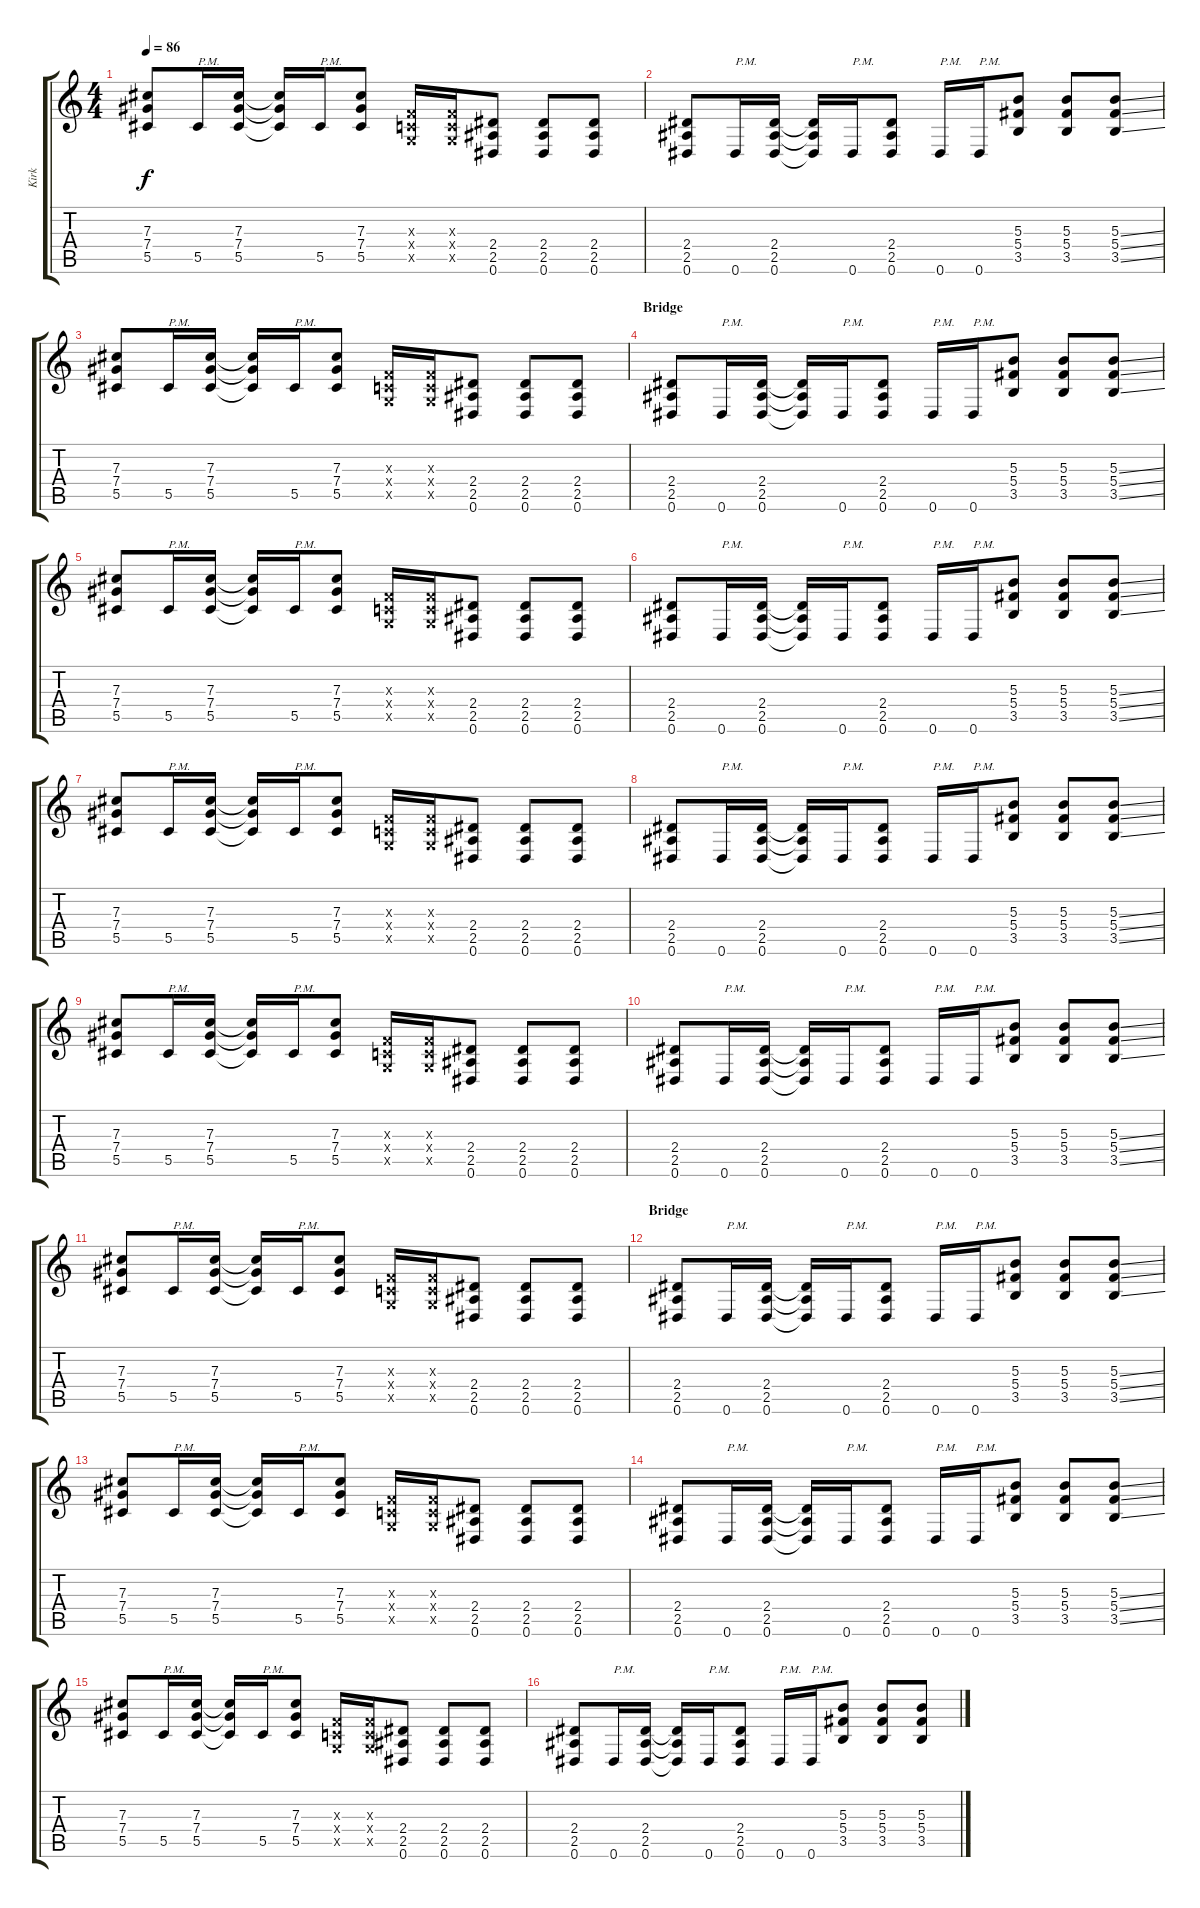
\track ("Kirk" "Kirk") {instrument overdrivenguitar}
\staff {score tabs}
\tuning (Eb4 Bb3 Gb3 Db3 Ab2 Eb2) {hide}
\ts (4 4)
\tempo 86
\clef g2
\ks c
(7.3 7.4 5.5).8{dy f} 5.5.16{txt "P.M."} (7.3 7.4 5.5).16 (7.3{t} 7.4{t} 5.5{t}).16 5.5.16{txt "P.M."} (7.3 7.4 5.5).8 (-1.3{x} -1.4{x} -1.5{x}).16 (-1.3{x} -1.4{x} -1.5{x}).16 (2.4 2.5 0.6).8 (2.4 2.5 0.6).8 (2.4 2.5 0.6).8 |
(2.4 2.5 0.6).8 0.6.16{txt "P.M."} (2.4 2.5 0.6).16 (2.4{t} 2.5{t} 0.6{t}).16 0.6.16{txt "P.M."} (2.4 2.5 0.6).8 0.6.16{txt "P.M."} 0.6.16{txt "P.M."} (5.3 5.4 3.5).8 (5.3 5.4 3.5).8 (5.3{ss} 5.4{ss} 3.5{ss}).8 |
(7.3 7.4 5.5).8 5.5.16{txt "P.M."} (7.3 7.4 5.5).16 (7.3{t} 7.4{t} 5.5{t}).16 5.5.16{txt "P.M."} (7.3 7.4 5.5).8 (-1.3{x} -1.4{x} -1.5{x}).16 (-1.3{x} -1.4{x} -1.5{x}).16 (2.4 2.5 0.6).8 (2.4 2.5 0.6).8 (2.4 2.5 0.6).8 |
\section ("" "Bridge")
(2.4 2.5 0.6).8 0.6.16{txt "P.M."} (2.4 2.5 0.6).16 (2.4{t} 2.5{t} 0.6{t}).16 0.6.16{txt "P.M."} (2.4 2.5 0.6).8 0.6.16{txt "P.M."} 0.6.16{txt "P.M."} (5.3 5.4 3.5).8 (5.3 5.4 3.5).8 (5.3{ss} 5.4{ss} 3.5{ss}).8 |
(7.3 7.4 5.5).8 5.5.16{txt "P.M."} (7.3 7.4 5.5).16 (7.3{t} 7.4{t} 5.5{t}).16 5.5.16{txt "P.M."} (7.3 7.4 5.5).8 (-1.3{x} -1.4{x} -1.5{x}).16 (-1.3{x} -1.4{x} -1.5{x}).16 (2.4 2.5 0.6).8 (2.4 2.5 0.6).8 (2.4 2.5 0.6).8 |
(2.4 2.5 0.6).8 0.6.16{txt "P.M."} (2.4 2.5 0.6).16 (2.4{t} 2.5{t} 0.6{t}).16 0.6.16{txt "P.M."} (2.4 2.5 0.6).8 0.6.16{txt "P.M."} 0.6.16{txt "P.M."} (5.3 5.4 3.5).8 (5.3 5.4 3.5).8 (5.3{ss} 5.4{ss} 3.5{ss}).8 |
(7.3 7.4 5.5).8 5.5.16{txt "P.M."} (7.3 7.4 5.5).16 (7.3{t} 7.4{t} 5.5{t}).16 5.5.16{txt "P.M."} (7.3 7.4 5.5).8 (-1.3{x} -1.4{x} -1.5{x}).16 (-1.3{x} -1.4{x} -1.5{x}).16 (2.4 2.5 0.6).8 (2.4 2.5 0.6).8 (2.4 2.5 0.6).8 |
(2.4 2.5 0.6).8 0.6.16{txt "P.M."} (2.4 2.5 0.6).16 (2.4{t} 2.5{t} 0.6{t}).16 0.6.16{txt "P.M."} (2.4 2.5 0.6).8 0.6.16{txt "P.M."} 0.6.16{txt "P.M."} (5.3 5.4 3.5).8 (5.3 5.4 3.5).8 (5.3{ss} 5.4{ss} 3.5{ss}).8 |
(7.3 7.4 5.5).8 5.5.16{txt "P.M."} (7.3 7.4 5.5).16 (7.3{t} 7.4{t} 5.5{t}).16 5.5.16{txt "P.M."} (7.3 7.4 5.5).8 (-1.3{x} -1.4{x} -1.5{x}).16 (-1.3{x} -1.4{x} -1.5{x}).16 (2.4 2.5 0.6).8 (2.4 2.5 0.6).8 (2.4 2.5 0.6).8 |
(2.4 2.5 0.6).8 0.6.16{txt "P.M."} (2.4 2.5 0.6).16 (2.4{t} 2.5{t} 0.6{t}).16 0.6.16{txt "P.M."} (2.4 2.5 0.6).8 0.6.16{txt "P.M."} 0.6.16{txt "P.M."} (5.3 5.4 3.5).8 (5.3 5.4 3.5).8 (5.3{ss} 5.4{ss} 3.5{ss}).8 |
(7.3 7.4 5.5).8 5.5.16{txt "P.M."} (7.3 7.4 5.5).16 (7.3{t} 7.4{t} 5.5{t}).16 5.5.16{txt "P.M."} (7.3 7.4 5.5).8 (-1.3{x} -1.4{x} -1.5{x}).16 (-1.3{x} -1.4{x} -1.5{x}).16 (2.4 2.5 0.6).8 (2.4 2.5 0.6).8 (2.4 2.5 0.6).8 |
\section ("" "Bridge")
(2.4 2.5 0.6).8 0.6.16{txt "P.M."} (2.4 2.5 0.6).16 (2.4{t} 2.5{t} 0.6{t}).16 0.6.16{txt "P.M."} (2.4 2.5 0.6).8 0.6.16{txt "P.M."} 0.6.16{txt "P.M."} (5.3 5.4 3.5).8 (5.3 5.4 3.5).8 (5.3{ss} 5.4{ss} 3.5{ss}).8 |
(7.3 7.4 5.5).8 5.5.16{txt "P.M."} (7.3 7.4 5.5).16 (7.3{t} 7.4{t} 5.5{t}).16 5.5.16{txt "P.M."} (7.3 7.4 5.5).8 (-1.3{x} -1.4{x} -1.5{x}).16 (-1.3{x} -1.4{x} -1.5{x}).16 (2.4 2.5 0.6).8 (2.4 2.5 0.6).8 (2.4 2.5 0.6).8 |
(2.4 2.5 0.6).8 0.6.16{txt "P.M."} (2.4 2.5 0.6).16 (2.4{t} 2.5{t} 0.6{t}).16 0.6.16{txt "P.M."} (2.4 2.5 0.6).8 0.6.16{txt "P.M."} 0.6.16{txt "P.M."} (5.3 5.4 3.5).8 (5.3 5.4 3.5).8 (5.3{ss} 5.4{ss} 3.5{ss}).8 |
(7.3 7.4 5.5).8 5.5.16{txt "P.M."} (7.3 7.4 5.5).16 (7.3{t} 7.4{t} 5.5{t}).16 5.5.16{txt "P.M."} (7.3 7.4 5.5).8 (-1.3{x} -1.4{x} -1.5{x}).16 (-1.3{x} -1.4{x} -1.5{x}).16 (2.4 2.5 0.6).8 (2.4 2.5 0.6).8 (2.4 2.5 0.6).8 |
(2.4 2.5 0.6).8 0.6.16{txt "P.M."} (2.4 2.5 0.6).16 (2.4{t} 2.5{t} 0.6{t}).16 0.6.16{txt "P.M."} (2.4 2.5 0.6).8 0.6.16{txt "P.M."} 0.6.16{txt "P.M."} (5.3 5.4 3.5).8 (5.3 5.4 3.5).8 (5.3{ss} 5.4{ss} 3.5{ss}).8
